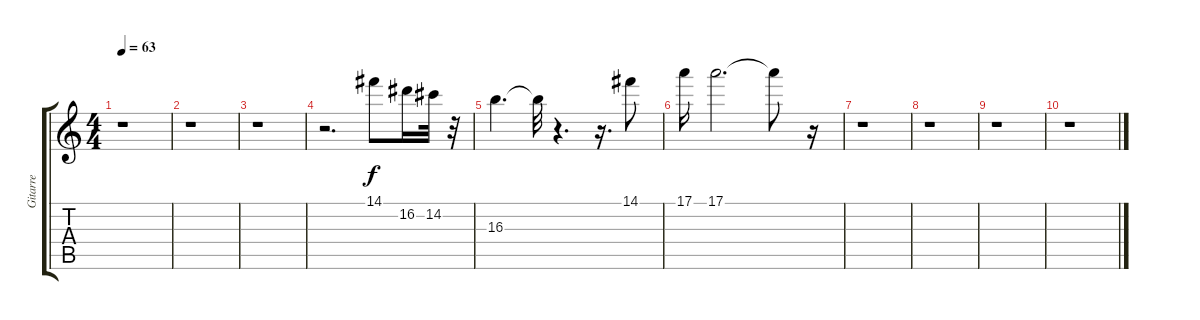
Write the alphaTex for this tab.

\track ("Gitarre" "Gitarre") {instrument distortionguitar}
\staff {score tabs}
\tuning (E4 B3 G3 D3 A2 E2) {hide}
\ts (4 4)
\tempo 63
\clef g2
\ks c
r.1{dy f} |
r.1 |
r.1 |
r.2{d} 14.1.8 16.2.16 14.2.32 r.32 |
16.3.4{d} 16.3{t}.32 r.4{d} r.16{d} 14.1.8 |
17.1.16 17.1.2{d} 17.1{t}.8 r.16 |
r.1 |
r.1 |
r.1 |
r.1
